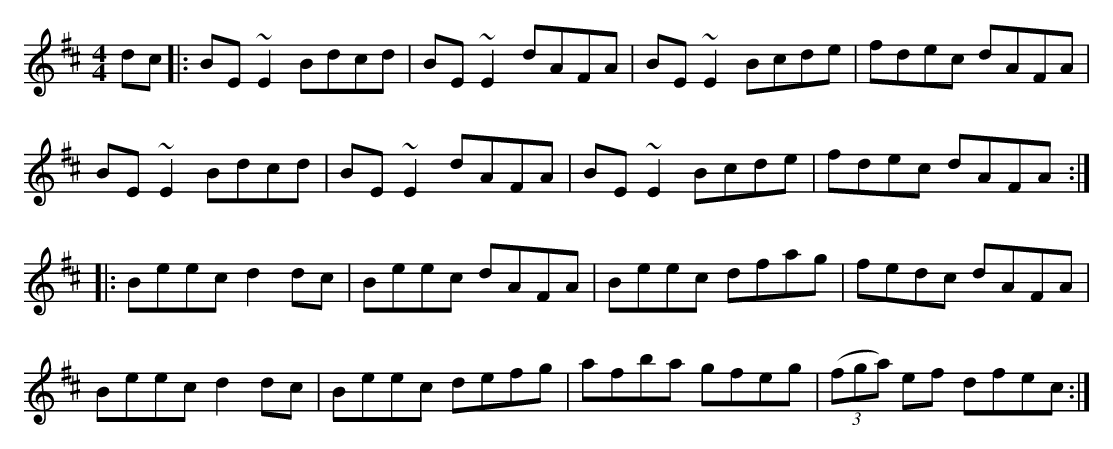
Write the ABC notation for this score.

X:1
M:4/4
K:Amix
dc|:BE~E2 Bdcd|BE~E2 dAFA|BE~E2 Bcde|fdec dAFA|
BE~E2 Bdcd|BE~E2 dAFA|BE~E2 Bcde|fdec dAFA:|
|:Beec d2dc|Beec dAFA|Beec dfag|fedc dAFA|
Beec d2dc|Beec defg|afba gfeg|((3fga) ef dfec:|
